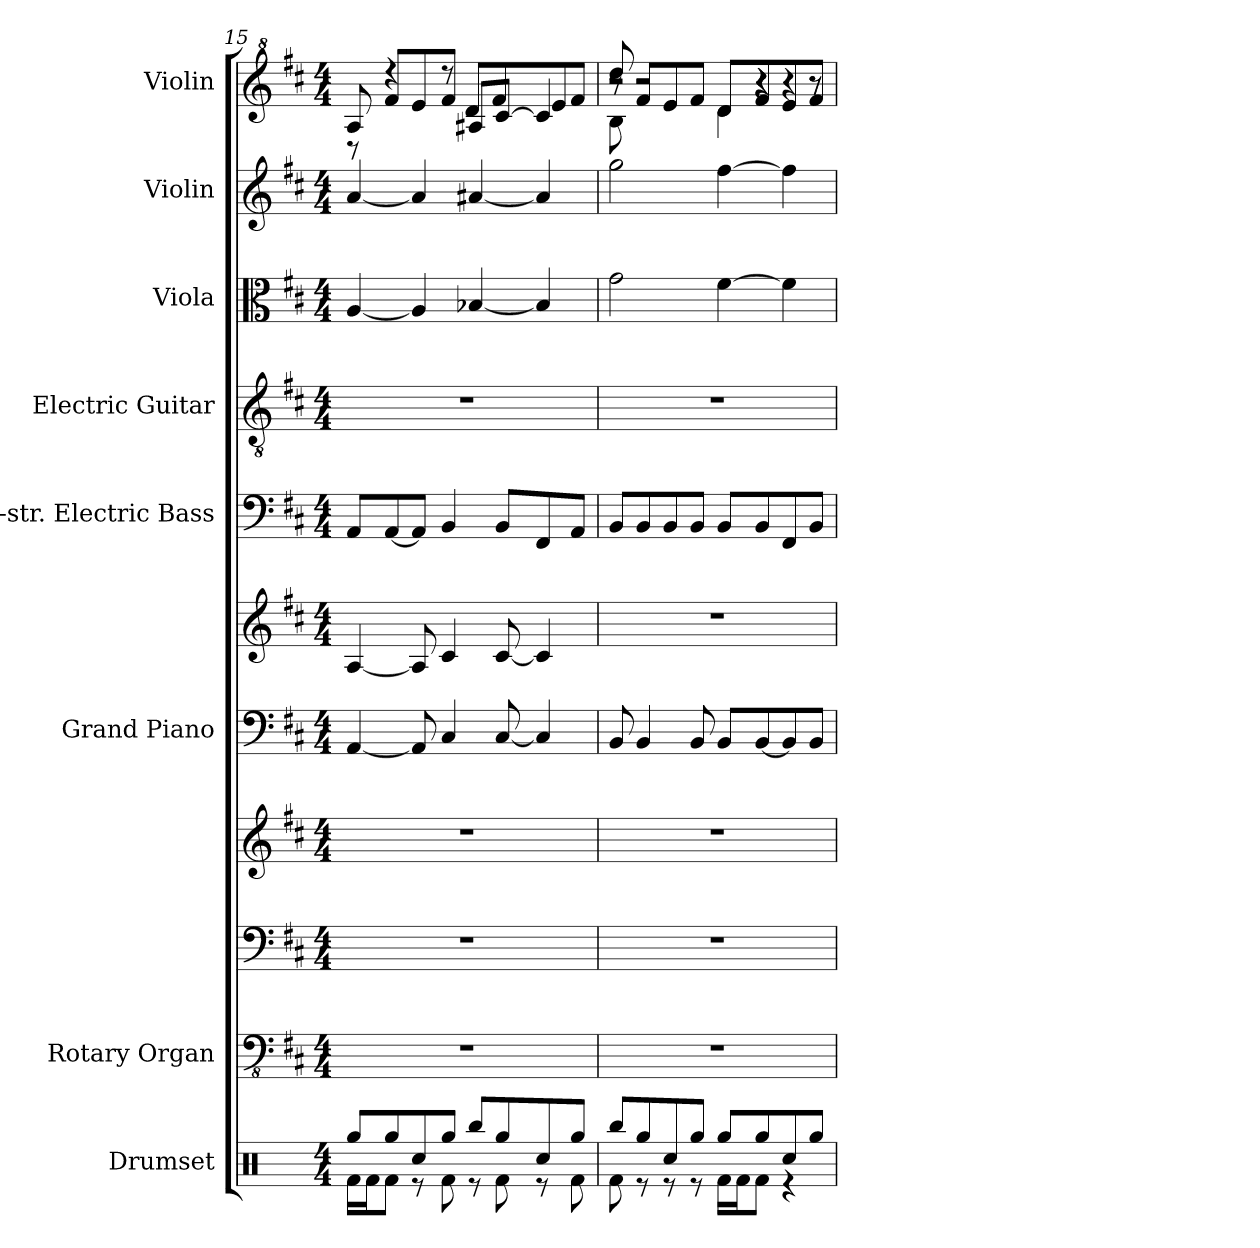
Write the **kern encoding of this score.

**kern	**kern	**kern	**kern	**kern	**kern	**kern	**kern	**kern	**kern	**kern
*part8	*part7	*part7	*part7	*part6	*part6	*part5	*part4	*part3	*part2	*part1
*staff11	*staff10	*staff9	*staff8	*staff7	*staff6	*staff5	*staff4	*staff3	*staff2	*staff1
*I"Drumset	*I"Rotary Organ	*	*	*I"Grand Piano	*	*I"5-str. Electric Bass	*I"Electric Guitar	*I"Viola	*I"Violin	*I"Violin
*I'Drs.	*I'Rot. Org.	*	*	*I'Pno.	*	*I'El. B.	*I'El. Guit.	*I'Vla.	*I'Vln.	*I'Vln.
*clefX	*clefFv4	*clefF4	*clefG2	*clefF4	*clefG2	*clefF4	*clefGv2	*clefC3	*clefG2	*clefG^2
*	*	*	*	*	*	*ITrd7c12	*	*	*	*
*k[]	*k[f#c#]	*k[f#c#]	*k[f#c#]	*k[f#c#]	*k[f#c#]	*k[f#c#]	*k[f#c#]	*k[f#c#]	*k[f#c#]	*k[f#c#]
*M4/4	*M4/4	*M4/4	*M4/4	*M4/4	*M4/4	*M4/4	*M4/4	*M4/4	*M4/4	*M4/4
=15	=15	=15	=15	=15	=15	=15	=15	=15	=15	=15
*^	*	*	*	*	*	*	*	*	*	*^
8Rgg/L	16Rf\LL	1r	1r	1r	[4AA/	[4A/	8AAA/L	1r	[4A/	[4a/	8a/	8r
.	16Rf\J	.	.	.	.	.	.	.	.	.	.	.
8Rgg/	8Rf\J	.	.	.	.	.	[8AAA/	.	.	.	4r	8ff#/L
8Rcc/	8r	.	.	.	8AA/]	8A/]	8AAA/J]	.	4A/]	4a/]	.	8ee/
8Rgg/J	8Rf\	.	.	.	4C#/	4c#/	4BBB/	.	.	.	8r	8ff#/J
8Rbb/L	8r	.	.	.	.	.	.	.	[4B-X/	[4a#X/	8a#X/L	8dd/L
8Rgg/	8Rf\	.	.	.	[8C#/	[8c#/	8BBB/L	.	.	.	[8cc#/J	8ff#/
8Rcc/	8r	.	.	.	4C#/]	4c#/]	8FFF#/	.	4B-/]	4a#/]	4cc#/]	8ee/
8Rgg/J	8Rf\	.	.	.	.	.	8AAA/J	.	.	.	.	8ff#/J
=16	=16	=16	=16	=16	=16	=16	=16	=16	=16	=16	=16	=16
*	*	*	*	*	*	*	*	*	*	*	*^	*^
8Rbb/L	8Rf\	1r	1r	1r	8BB/	1r	8BBB/L	1r	2g\	2gg\	8ddd/	2r	8r	8b\
8Rgg/	8r	.	.	.	4BB/	.	8BBB/	.	.	.	2r	.	8ff#/L	2r
8Rcc/	8r	.	.	.	.	.	8BBB/	.	.	.	.	.	8ee/	.
8Rgg/J	8r	.	.	.	8BB/	.	8BBB/J	.	.	.	.	.	8ff#/J	.
8Rgg/L	16Rf\LL	.	.	.	8BB/L	.	8BBB/L	.	[4f#\	[4ff#\	.	4dd\	8dd/L	.
.	16Rf\J	.	.	.	.	.	.	.	.	.	.	.	.	.
8Rgg/	8Rf\J	.	.	.	[8BB/	.	8BBB/	.	.	.	4r	.	8ff#/	4r
8Rcc/	4r	.	.	.	8BB/]	.	8FFF#/	.	4f#\]	4ff#\]	.	4r	8ee/	.
8Rgg/J	.	.	.	.	8BB/J	.	8BBB/J	.	.	.	8r	.	8ff#/J	8r
*v	*v	*	*	*	*	*	*	*	*	*	*v	*v	*v	*v
=	=	=	=	=	=	=	=	=	=	=
*-	*-	*-	*-	*-	*-	*-	*-	*-	*-	*-
